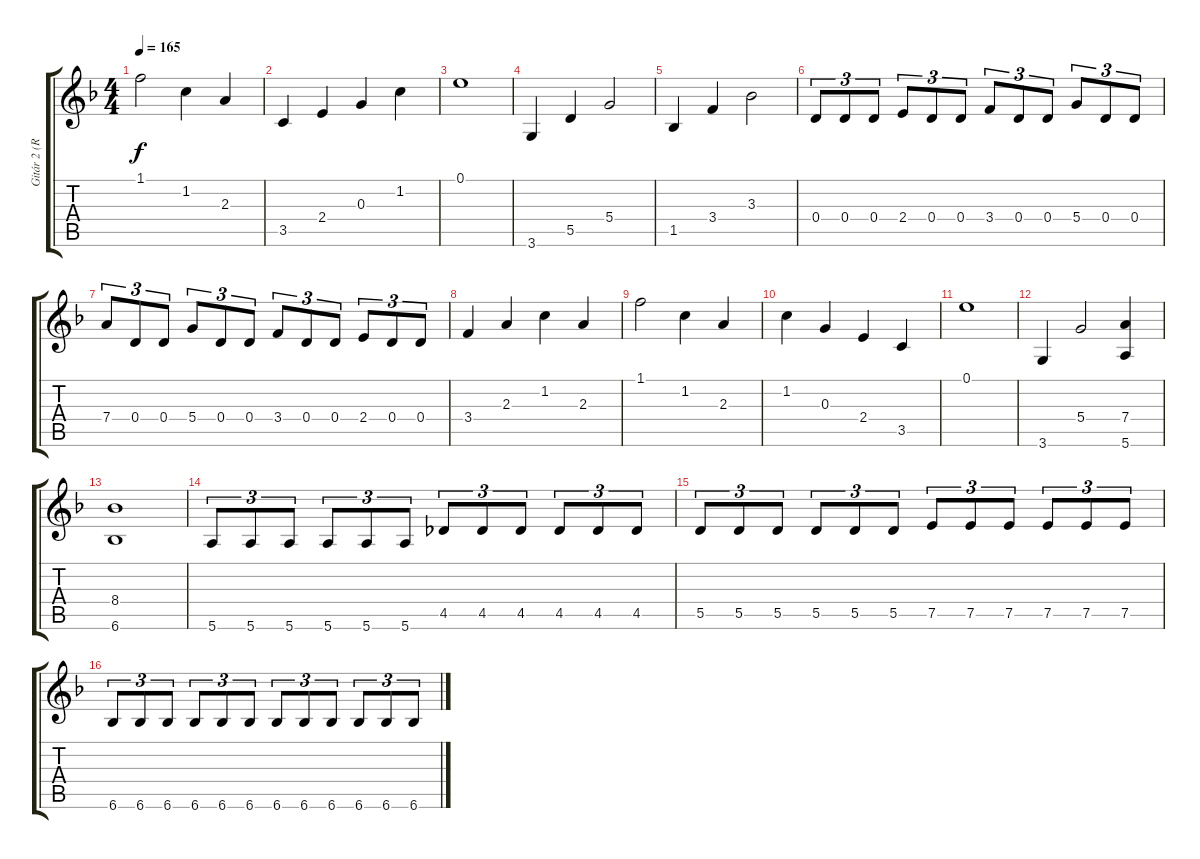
\track ("Gitár 2 (Ritchie Blackmore)" "Gitár 2 (R") {instrument distortionguitar}
\staff {score tabs}
\tuning (E4 B3 G3 D3 A2 E2) {hide}
\ts (4 4)
\tempo 165
\clef g2
\ks f
1.1.2{dy f} 1.2.4 2.3.4 |
3.5.4 2.4.4 0.3.4 1.2.4 |
0.1.1 |
3.6.4 5.5.4 5.4.2 |
1.5.4 3.4.4 3.3.2 |
0.4.8{tu (3 2)} 0.4.8{tu (3 2)} 0.4.8{tu (3 2)} 2.4.8{tu (3 2)} 0.4.8{tu (3 2)} 0.4.8{tu (3 2)} 3.4.8{tu (3 2)} 0.4.8{tu (3 2)} 0.4.8{tu (3 2)} 5.4.8{tu (3 2)} 0.4.8{tu (3 2)} 0.4.8{tu (3 2)} |
7.4.8{tu (3 2)} 0.4.8{tu (3 2)} 0.4.8{tu (3 2)} 5.4.8{tu (3 2)} 0.4.8{tu (3 2)} 0.4.8{tu (3 2)} 3.4.8{tu (3 2)} 0.4.8{tu (3 2)} 0.4.8{tu (3 2)} 2.4.8{tu (3 2)} 0.4.8{tu (3 2)} 0.4.8{tu (3 2)} |
3.4.4 2.3.4 1.2.4 2.3.4 |
1.1.2 1.2.4 2.3.4 |
1.2.4 0.3.4 2.4.4 3.5.4 |
0.1.1 |
3.6.4 5.4.2 (7.4 5.6).4 |
(8.4 6.6).1 |
5.6.8{tu (3 2)} 5.6.8{tu (3 2)} 5.6.8{tu (3 2)} 5.6.8{tu (3 2)} 5.6.8{tu (3 2)} 5.6.8{tu (3 2)} 4.5.8{tu (3 2)} 4.5.8{tu (3 2)} 4.5.8{tu (3 2)} 4.5.8{tu (3 2)} 4.5.8{tu (3 2)} 4.5.8{tu (3 2)} |
5.5.8{tu (3 2)} 5.5.8{tu (3 2)} 5.5.8{tu (3 2)} 5.5.8{tu (3 2)} 5.5.8{tu (3 2)} 5.5.8{tu (3 2)} 7.5.8{tu (3 2)} 7.5.8{tu (3 2)} 7.5.8{tu (3 2)} 7.5.8{tu (3 2)} 7.5.8{tu (3 2)} 7.5.8{tu (3 2)} |
6.6.8{tu (3 2)} 6.6.8{tu (3 2)} 6.6.8{tu (3 2)} 6.6.8{tu (3 2)} 6.6.8{tu (3 2)} 6.6.8{tu (3 2)} 6.6.8{tu (3 2)} 6.6.8{tu (3 2)} 6.6.8{tu (3 2)} 6.6.8{tu (3 2)} 6.6.8{tu (3 2)} 6.6.8{tu (3 2)}
